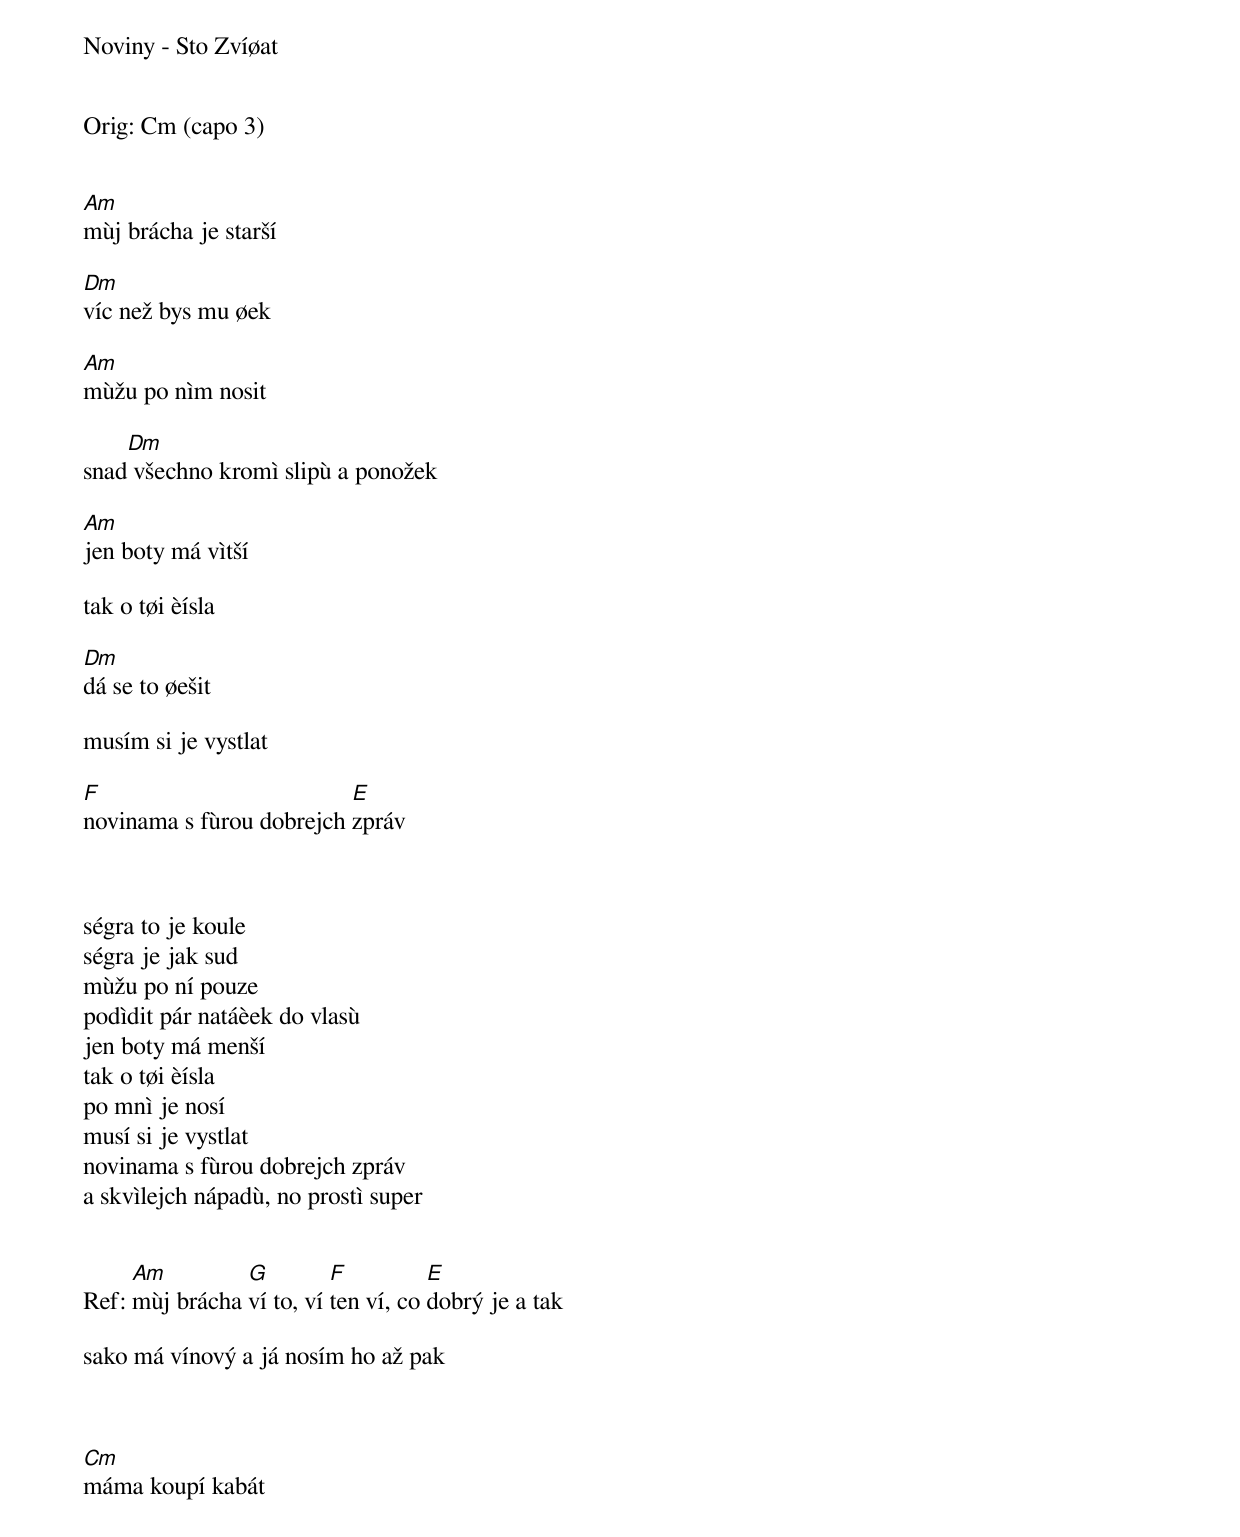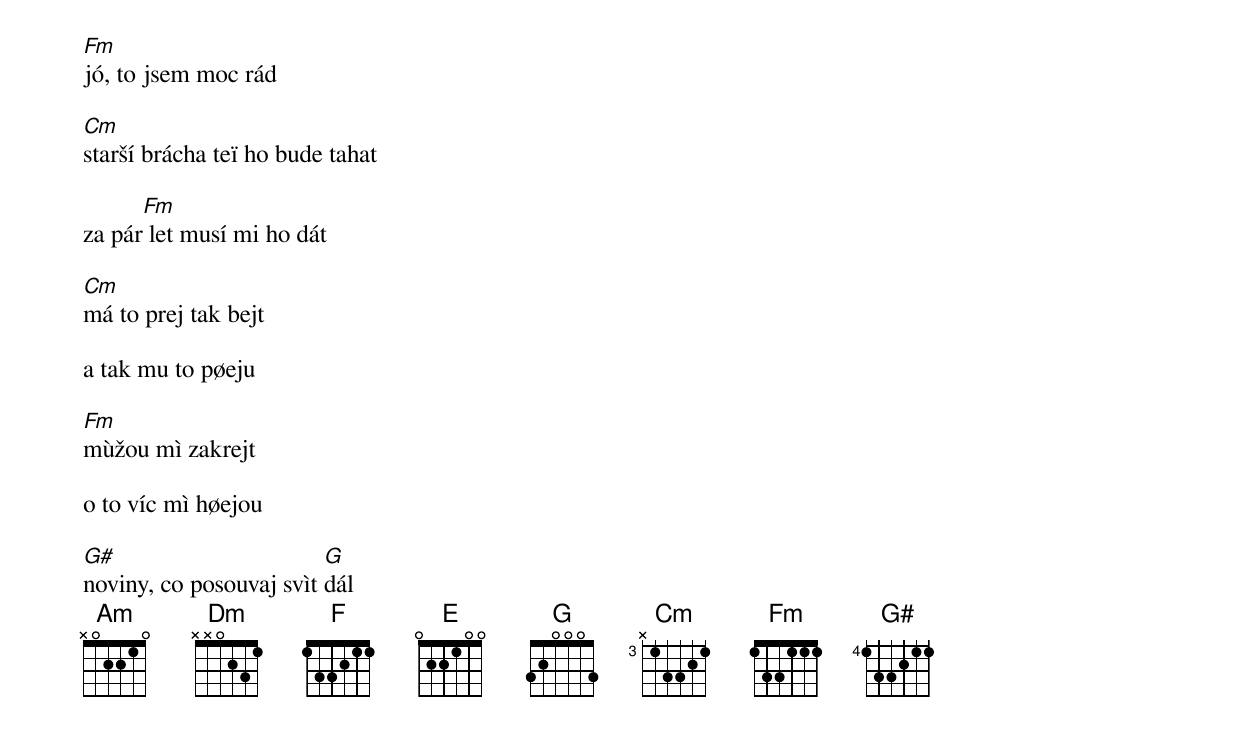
Noviny - Sto Zvíøat


Orig: Cm (capo 3)


[Am]mùj brácha je starší

[Dm]víc než bys mu øek

[Am]mùžu po nìm nosit

snad[Dm] všechno kromì slipù a ponožek

[Am]jen boty má vìtší

tak o tøi èísla

[Dm]dá se to øešit

musím si je vystlat

[F]novinama s fùrou dobrejch [E]zpráv



ségra to je koule
ségra je jak sud
mùžu po ní pouze
podìdit pár natáèek do vlasù
jen boty má menší
tak o tøi èísla
po mnì je nosí
musí si je vystlat
novinama s fùrou dobrejch zpráv
a skvìlejch nápadù, no prostì super


Ref: [Am]mùj brácha [G]ví to, ví [F]ten ví, co [E]dobrý je a tak

sako má vínový a já nosím ho až pak



[Cm]máma koupí kabát

[Fm]jó, to jsem moc rád

[Cm]starší brácha teï ho bude tahat

za pár[Fm] let musí mi ho dát

[Cm]má to prej tak bejt

a tak mu to pøeju

[Fm]mùžou mì zakrejt

o to víc mì høejou

[G#]noviny, co posouvaj svìt [G]dál
